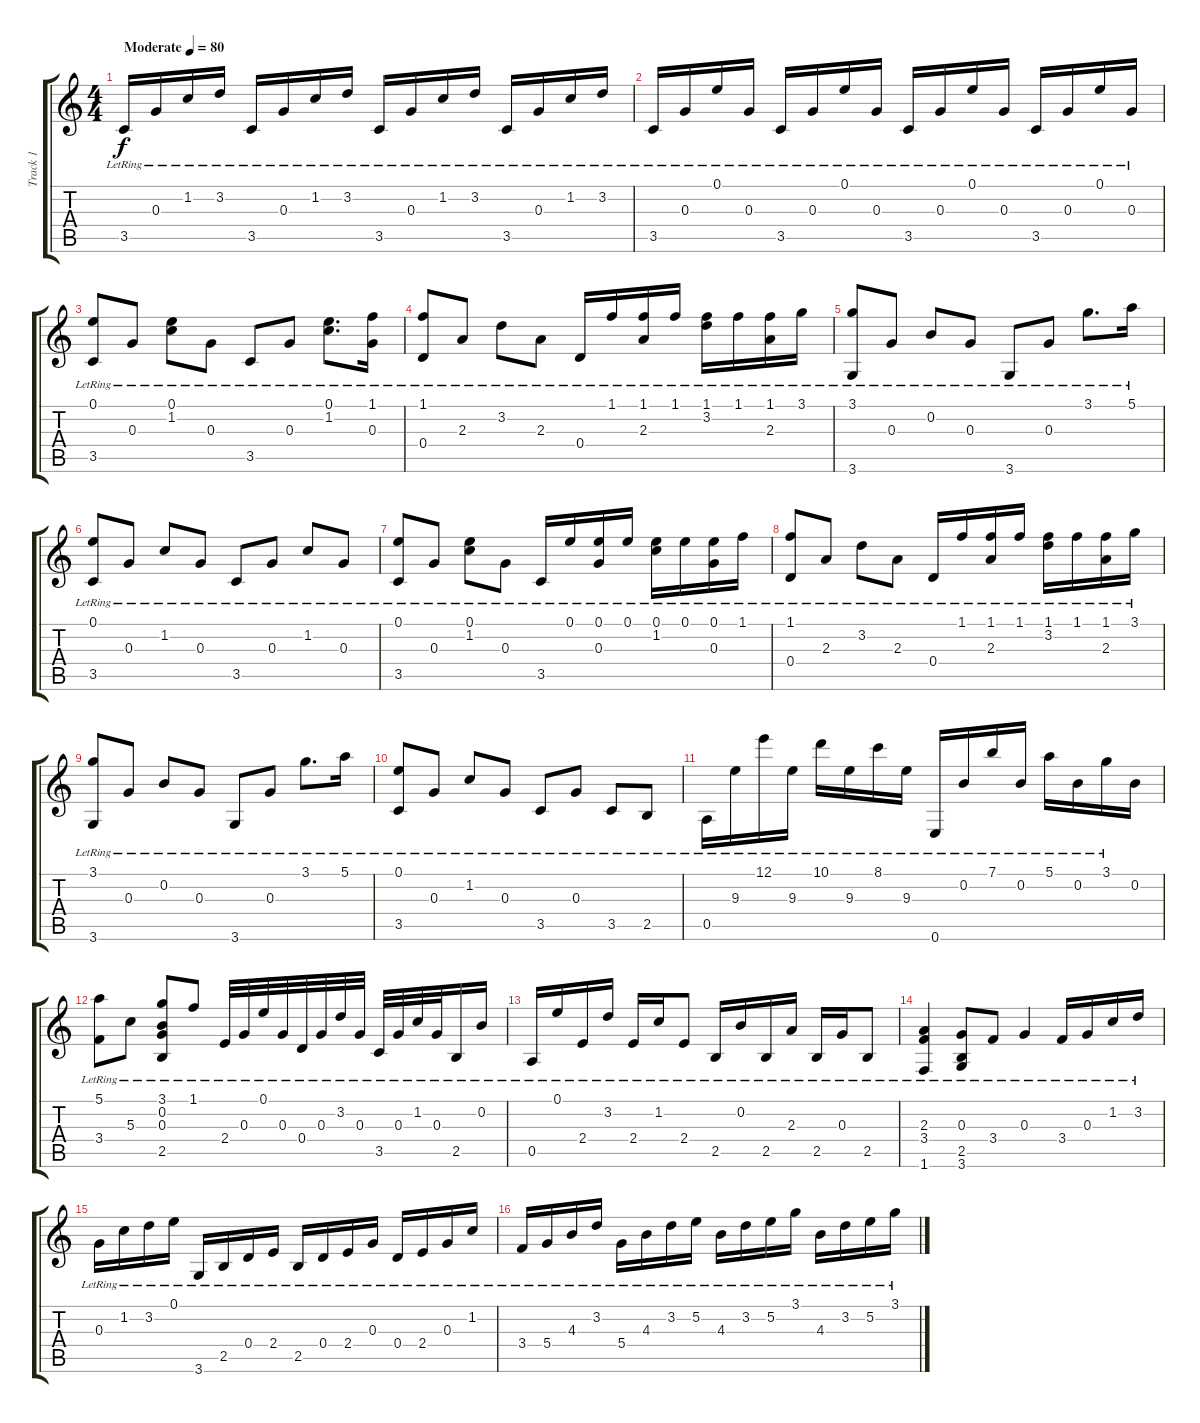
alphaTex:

\track ("Track 1" "Track 1") {instrument acousticguitarsteel}
\staff {score tabs}
\tuning (E4 B3 G3 D3 A2 E2) {hide}
\ts (4 4)
\tempo (80 "Moderate")
\clef g2
\ks c
3.5{lr}.16{dy f instrument acousticguitarsteel} 0.3{lr}.16 1.2{lr}.16 3.2{lr}.16 3.5{lr}.16 0.3{lr}.16 1.2{lr}.16 3.2{lr}.16 3.5{lr}.16 0.3{lr}.16 1.2{lr}.16 3.2{lr}.16 3.5{lr}.16 0.3{lr}.16 1.2{lr}.16 3.2{lr}.16 |
3.5{lr}.16 0.3{lr}.16 0.1{lr}.16 0.3{lr}.16 3.5{lr}.16 0.3{lr}.16 0.1{lr}.16 0.3{lr}.16 3.5{lr}.16 0.3{lr}.16 0.1{lr}.16 0.3{lr}.16 3.5{lr}.16 0.3{lr}.16 0.1{lr}.16 0.3{lr}.16 |
(0.1{lr} 3.5).8 0.3{lr}.8 (0.1 1.2{lr}).8 0.3{lr}.8 3.5{lr}.8 0.3{lr}.8 (0.1{lr} 1.2).8{d} (1.1{lr} 0.3).16 |
(1.1{lr} 0.4).8 2.3{lr}.8 3.2{lr}.8 2.3{lr}.8 0.4{lr}.16 1.1{lr}.16 (1.1{lr} 2.3).16 1.1{lr}.16 (1.1{lr} 3.2).16 1.1{lr}.16 (1.1{lr} 2.3).16 3.1{lr}.16 |
(3.1{lr} 3.6).8 0.3{lr}.8 0.2{lr}.8 0.3{lr}.8 3.6{lr}.8 0.3{lr}.8 3.1{lr}.8{d} 5.1{lr}.16 |
(0.1{lr} 3.5).8 0.3{lr}.8 1.2{lr}.8 0.3{lr}.8 3.5{lr}.8 0.3{lr}.8 1.2{lr}.8 0.3{lr}.8 |
(0.1{lr} 3.5).8 0.3{lr}.8 (0.1{lr} 1.2).8 0.3{lr}.8 3.5{lr}.16 0.1{lr}.16 (0.1{lr} 0.3).16 0.1{lr}.16 (0.1{lr} 1.2).16 0.1{lr}.16 (0.1{lr} 0.3).16 1.1{lr}.16 |
(1.1{lr} 0.4).8 2.3{lr}.8 3.2{lr}.8 2.3{lr}.8 0.4{lr}.16 1.1{lr}.16 (1.1{lr} 2.3).16 1.1{lr}.16 (1.1{lr} 3.2).16 1.1{lr}.16 (1.1{lr} 2.3).16 3.1{lr}.16 |
(3.1{lr} 3.6).8 0.3{lr}.8 0.2{lr}.8 0.3{lr}.8 3.6{lr}.8 0.3{lr}.8 3.1{lr}.8{d} 5.1{lr}.16 |
(0.1{lr} 3.5).8 0.3{lr}.8 1.2{lr}.8 0.3{lr}.8 3.5{lr}.8 0.3{lr}.8 3.5{lr}.8 2.5{lr}.8 |
0.5{lr}.16 9.3{lr}.16 12.1{lr}.16 9.3{lr}.16 10.1{lr}.16 9.3{lr}.16 8.1{lr}.16 9.3{lr}.16 0.6{lr}.16 0.2{lr}.16 7.1{lr}.16 0.2{lr}.16 5.1{lr}.16 0.2{lr}.16 3.1{lr}.16 0.2.16 |
(5.1{lr} 3.4{lr}).8 5.3{lr}.8 (3.1{lr} 0.2 0.3 2.5).8 1.1{lr}.8 2.4{lr}.32 0.3{lr}.32 0.1{lr}.32 0.3{lr}.32 0.4{lr}.32 0.3{lr}.32 3.2{lr}.32 0.3{lr}.32 3.5{lr}.32 0.3{lr}.32 1.2{lr}.32 0.3{lr}.32 2.5{lr}.16 0.2{lr}.16 |
0.5{lr}.16 0.1{lr}.16 2.4{lr}.16 3.2{lr}.16 2.4{lr}.16 1.2{lr}.16 2.4{lr}.8 2.5{lr}.16 0.2{lr}.16 2.5{lr}.16 2.3{lr}.16 2.5{lr}.16 0.3{lr}.16 2.5{lr}.8 |
(2.3{lr} 3.4 1.6).4 (0.3{lr} 2.5 3.6).8 3.4{lr}.8 0.3{lr}.4 3.4{lr}.16 0.3{lr}.16 1.2{lr}.16 3.2{lr}.16 |
0.3{lr}.16 1.2{lr}.16 3.2{lr}.16 0.1{lr}.16 3.6{lr}.16 2.5{lr}.16 0.4{lr}.16 2.4{lr}.16 2.5{lr}.16 0.4{lr}.16 2.4{lr}.16 0.3{lr}.16 0.4{lr}.16 2.4{lr}.16 0.3{lr}.16 1.2{lr}.16 |
3.4{lr}.16 5.4{lr}.16 4.3{lr}.16 3.2{lr}.16 5.4{lr}.16 4.3{lr}.16 3.2{lr}.16 5.2{lr}.16 4.3{lr}.16 3.2{lr}.16 5.2{lr}.16 3.1{lr}.16 4.3{lr}.16 3.2{lr}.16 5.2{lr}.16 3.1{lr}.16
